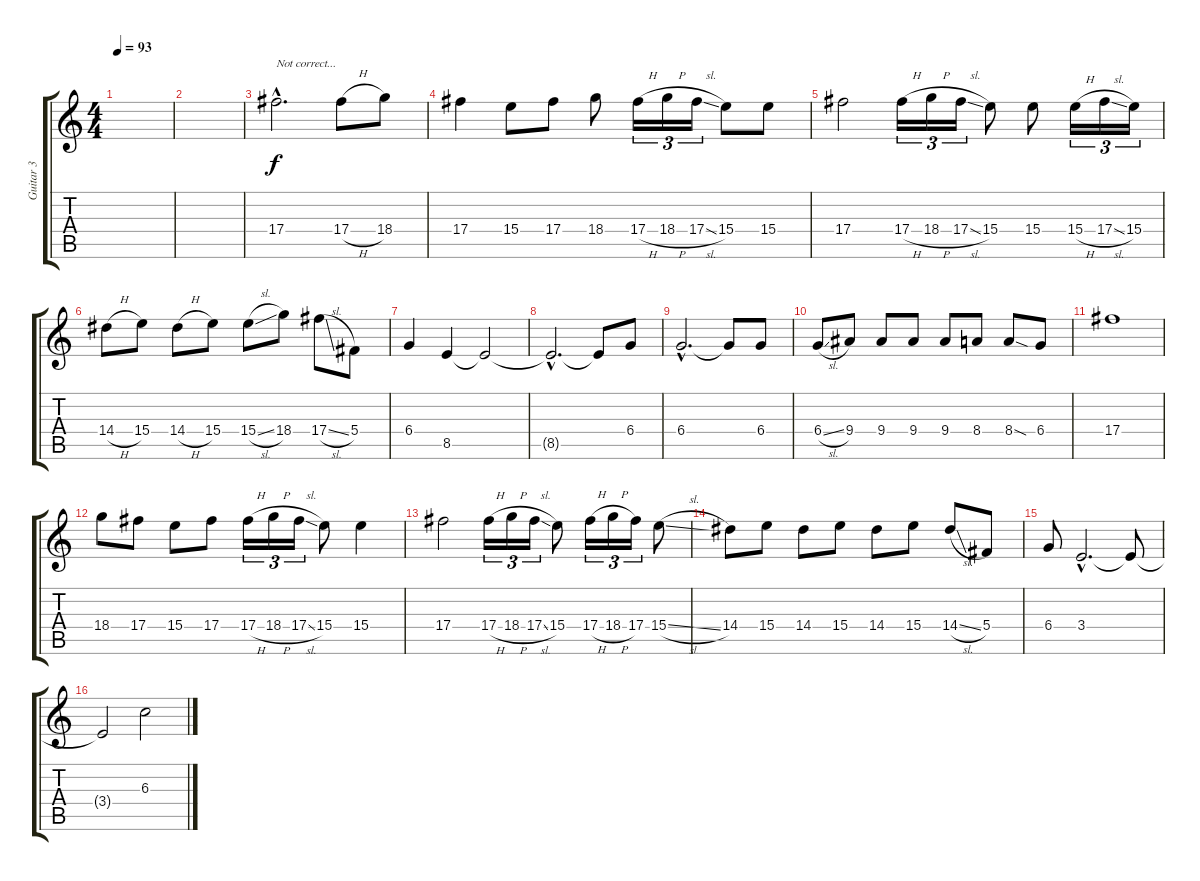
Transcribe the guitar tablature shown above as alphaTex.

\track ("Guitar 3" "Guitar 3") {instrument distortionguitar}
\staff {score tabs}
\tuning (Eb4 Bb3 Gb3 Db3 Ab2 Eb2) {hide}
\ts (4 4)
\tempo 93
\clef g2
\ks c
|
|
\section ("" "")
17.4{hac}.2{d txt "Not correct..."} 17.4{h}.8 18.4.8 |
17.4.4 15.4.8 17.4.8 18.4.8 17.4{h}.16{tu (3 2)} 18.4{h}.16{tu (3 2)} 17.4{sl}.16{tu (3 2)} 15.4.8 15.4.8 |
17.4.2 17.4{h}.16{tu (3 2)} 18.4{h}.16{tu (3 2)} 17.4{sl}.16{tu (3 2)} 15.4.8 15.4.8 15.4{h}.16{tu (3 2)} 17.4{sl}.16{tu (3 2)} 15.4.16{tu (3 2)} |
14.4{h}.8 15.4.8 14.4{h}.8 15.4.8 15.4{sl}.8 18.4.8 17.4{sl}.8 5.4.8 |
6.4.4 8.5.4 8.5{t}.2 |
8.5{hac t}.2{d} 8.5{t}.8 6.4.8 |
6.4{hac}.2{d} 6.4{t}.8 6.4.8 |
6.4{sl}.8 9.4.8 9.4.8 9.4.8 9.4.8 8.4.8 8.4{sod}.8 6.4.8 |
17.4.1 |
18.4.8 17.4.8 15.4.8 17.4.8 17.4{h}.16{tu (3 2)} 18.4{h}.16{tu (3 2)} 17.4{sl}.16{tu (3 2)} 15.4.8 15.4.4 |
17.4.2 17.4{h}.16{tu (3 2)} 18.4{h}.16{tu (3 2)} 17.4{sl}.16{tu (3 2)} 15.4.8 17.4{h}.16{tu (3 2)} 18.4{h}.16{tu (3 2)} 17.4.16{tu (3 2)} 15.4{sl}.8 |
14.4.8 15.4.8 14.4.8 15.4.8 14.4.8 15.4.8 14.4{sl}.8 5.4.8 |
6.4.8 3.4{hac}.2{d} 3.4{t}.8 |
3.4{t}.2 6.3.2
